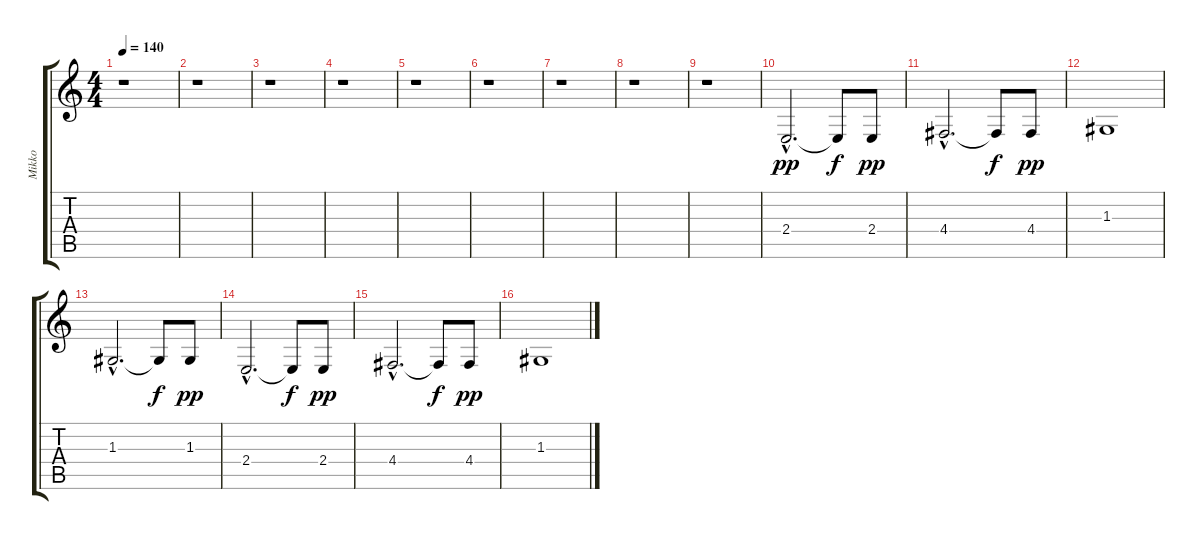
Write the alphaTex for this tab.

\track ("Mikko" "Mikko") {instrument acousticgrandpiano}
\staff {score tabs}
\tuning (E4 B3 G3 D3 A2 E2) {hide}
\ts (4 4)
\tempo 140
\clef g2
\ks c
r.1{dy pp} |
r.1 |
r.1 |
r.1 |
r.1 |
r.1 |
r.1 |
r.1 |
r.1 |
2.4{hac}.2{d volume 10 instrument acousticgrandpiano} 2.4{t}.8{dy f} 2.4.8{dy pp} |
4.4{hac}.2{d} 4.4{t}.8{dy f} 4.4.8{dy pp} |
1.3.1 |
1.3{hac}.2{d} 1.3{t}.8{dy f} 1.3.8{dy pp} |
2.4{hac}.2{d volume 10 instrument acousticgrandpiano} 2.4{t}.8{dy f} 2.4.8{dy pp} |
4.4{hac}.2{d} 4.4{t}.8{dy f} 4.4.8{dy pp} |
1.3.1
